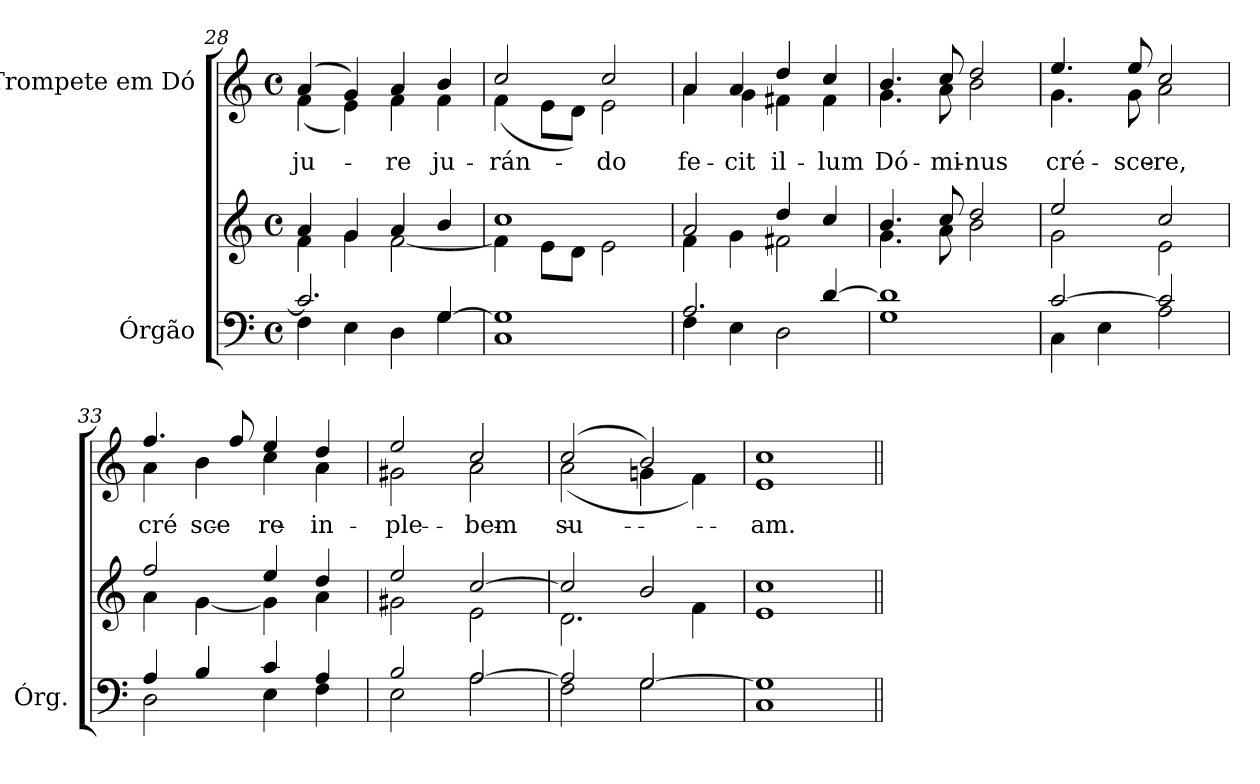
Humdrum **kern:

**kern	**kern	**kern	**text
*part2	*part2	*part1	*part1
*staff3	*staff2	*staff1	*staff1
*I"Órgão	*	*I"Trompete em Dó	*
*I'Órg.	*	*	*
*clefF4	*clefG2	*clefG2	*
*k[]	*k[]	*k[]	*
*C:	*C:	*C:	*
*M4/4	*M4/4	*M4/4	*
*met(c)	*met(c)	*met(c)	*
=28	=28	=28	=28
*^	*^	*^	*
!	!	!	!	!	!	!LO:LY:b:color=#000000
2.ci/]	4Fi\	4ai/	4fi\	(4ai/	(4fi\	ju-
.	4Ei\	4gi/	4gi\	4gi/)	4ei\)	.
!	!	!	!	!	!	!LO:LY:b:color=#000000
.	4Di\	4ai/	[<2fi\	4ai/	4fi\	-re
!	!	!	!	!	!	!LO:LY:b:color=#000000
[>4Gi/	4Gi\	4bi/	.	4bi/	4fi\	ju-
=29	=29	=29	=29	=29	=29	=29
!	!	!	!	!	!	!LO:LY:b:color=#000000
1Gi]	1Ci	1cci	4fi\]	2cci/	(4fi\	-rán-
.	.	.	8ei\L	.	8ei\L	.
.	.	.	8di\J	.	8di\J)	.
!	!	!	!	!	!	!LO:LY:b:color=#000000
.	.	.	2ei\	2cci/	2ei\	-do
!!LO:LB:g=z	!!
=30	=30	=30	=30	=30	=30	=30
!	!	!	!	!	!	!LO:LY:b:color=#000000
2.Ai/	4Fi\	2ai/	4fi\	4ai/	4ai\	fe-
!	!	!	!	!	!	!LO:LY:b:color=#000000
.	4Ei\	.	4gi\	4ai/	4gi\	-cit
!	!	!	!	!	!	!LO:LY:b:color=#000000
.	2Di\	4ddi/	2f#Xi\	4ddi/	4f#Xi\	il-
!	!	!	!	!	!	!LO:LY:b:color=#000000
[>4di/	.	4cci/	.	4cci/	4f#i\	-lum
=31	=31	=31	=31	=31	=31	=31
!	!	!	!	!	!	!LO:LY:b:color=#000000
1di]	1Gi	4.bi/	4.gi\	4.bi/	4.gi\	Dó-
!	!	!	!	!	!	!LO:LY:b:color=#000000
.	.	8cci/	8ai\	8cci/	8ai\	-mi-
!	!	!	!	!	!	!LO:LY:b:color=#000000
.	.	2ddi/	2bi\	2ddi/	2bi\	-nus
=32	=32	=32	=32	=32	=32	=32
!	!	!	!	!	!	!LO:LY:b:color=#000000
[>2ci/	4Ci\	2eei/	2gi\	4.eei/	4.gi\	cré-
.	4Ei\	.	.	.	.	.
!	!	!	!	!	!	!LO:LY:b:color=#000000
.	.	.	.	8eei/	8gi\	-sce-
!	!	!	!	!	!	!LO:LY:b:color=#000000
2ci/]	2Ai\	2cci/	2ei\	2cci/	2ai\	-re,
=33	=33	=33	=33	=33	=33	=33
!	!	!	!	!	!	!LO:LY:b:color=#000000
4Ai/	2Di\	2ffi/	4ai\	4.ffi/	4ai\	cré-
!	!	!	!	!	!	!LO:LY:b:color=#000000
4Bi/	.	.	[<4gi\	.	4bi\	-sce-
.	.	.	.	8ffi/	.	.
!	!	!	!	!	!	!LO:LY:b:color=#000000
4ci/	4Ei\	4eei/	4gi\]	4eei/	4cci\	-re
!	!	!	!	!	!	!LO:LY:b:color=#000000
4Ai/	4Fi\	4ddi/	4ai\	4ddi/	4ai\	in
=34	=34	=34	=34	=34	=34	=34
!	!	!	!	!	!	!LO:LY:b:color=#000000
2Bi/	2Ei\	2eei/	2g#Xi\	2eei/	2g#Xi\	ple-
!	!	!	!	!	!	!LO:LY:b:color=#000000
[>2Ai/	2Ai\	[>2cci/	2ei\	2cci/	2ai\	-bem
=35	=35	=35	=35	=35	=35	=35
!	!	!	!	!	!	!LO:LY:b:color=#000000
2Ai/]	2Fi\	2cci/]	2.di\	(2cci/	(2ai\	su-
[>2Gi/	2Gi\	2bi/	.	2bi/)	4gni\	.
.	.	.	4fi\	.	4fi\)	.
*	*	*v	*v	*	*	*
!!LO:PB:g=z	!!
=36	=36	=36	=36	=36	=36
*	*	*^	*	*	*
!	!	!	!	!	!	!LO:LY:b:color=#000000
*	*	*v	*v	*	*	*
1Gi]	1Ci	1ei 1cci	1cci	1ei	-am.
*v	*v	*	*v	*v	*
=||	=||	=||	=||
*-	*-	*-	*-
